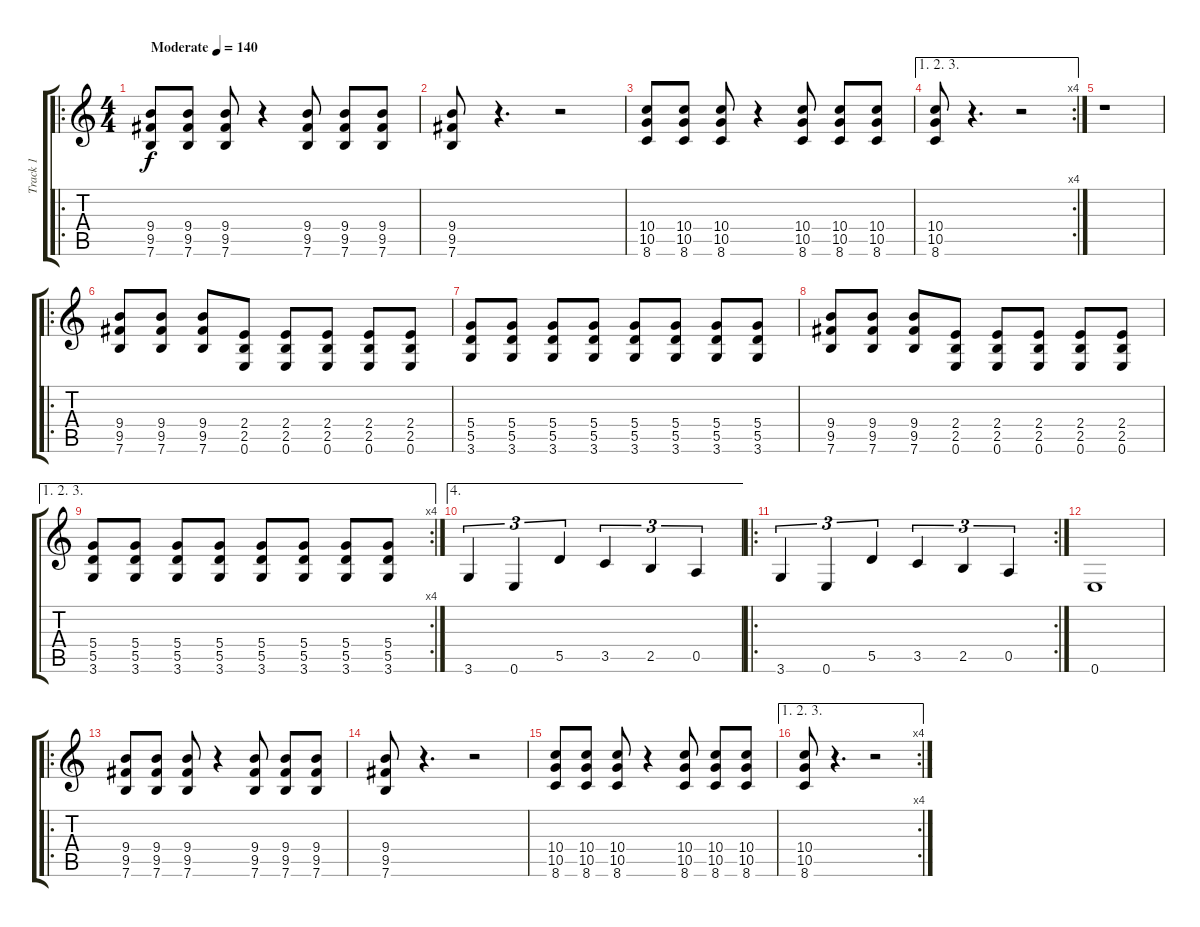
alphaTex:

\track ("Track 1" "Track 1") {instrument overdrivenguitar}
\staff {score tabs}
\tuning (E4 B3 G3 D3 A2 E2) {hide}
\ro
\ts (4 4)
\tempo (140 "Moderate")
\clef g2
\ks c
(9.4 9.5 7.6).8{dy f instrument overdrivenguitar} (9.4 9.5 7.6).8 (9.4 9.5 7.6).8 r.4 (9.4 9.5 7.6).8 (9.4 9.5 7.6).8 (9.4 9.5 7.6).8 |
(9.4 9.5 7.6).8 r.4{d} r.2 |
(10.4 10.5 8.6).8 (10.4 10.5 8.6).8 (10.4 10.5 8.6).8 r.4 (10.4 10.5 8.6).8 (10.4 10.5 8.6).8 (10.4 10.5 8.6).8 |
\ae (1 2 3)
\rc 4
(10.4 10.5 8.6).8 r.4{d} r.2 |
r.1 |
\ro
(9.4 9.5 7.6).8 (9.4 9.5 7.6).8 (9.4 9.5 7.6).8 (2.4 2.5 0.6).8 (2.4 2.5 0.6).8 (2.4 2.5 0.6).8 (2.4 2.5 0.6).8 (2.4 2.5 0.6).8 |
(5.4 5.5 3.6).8 (5.4 5.5 3.6).8 (5.4 5.5 3.6).8 (5.4 5.5 3.6).8 (5.4 5.5 3.6).8 (5.4 5.5 3.6).8 (5.4 5.5 3.6).8 (5.4 5.5 3.6).8 |
(9.4 9.5 7.6).8 (9.4 9.5 7.6).8 (9.4 9.5 7.6).8 (2.4 2.5 0.6).8 (2.4 2.5 0.6).8 (2.4 2.5 0.6).8 (2.4 2.5 0.6).8 (2.4 2.5 0.6).8 |
\ae (1 2 3)
\rc 4
(5.4 5.5 3.6).8 (5.4 5.5 3.6).8 (5.4 5.5 3.6).8 (5.4 5.5 3.6).8 (5.4 5.5 3.6).8 (5.4 5.5 3.6).8 (5.4 5.5 3.6).8 (5.4 5.5 3.6).8 |
\ae 4
3.6.4{tu (3 2)} 0.6.4{tu (3 2)} 5.5.4{tu (3 2)} 3.5.4{tu (3 2)} 2.5.4{tu (3 2)} 0.5.4{tu (3 2)} |
\ro
\rc 2
3.6.4{tu (3 2)} 0.6.4{tu (3 2)} 5.5.4{tu (3 2)} 3.5.4{tu (3 2)} 2.5.4{tu (3 2)} 0.5.4{tu (3 2)} |
0.6.1 |
\ro
(9.4 9.5 7.6).8 (9.4 9.5 7.6).8 (9.4 9.5 7.6).8 r.4 (9.4 9.5 7.6).8 (9.4 9.5 7.6).8 (9.4 9.5 7.6).8 |
(9.4 9.5 7.6).8 r.4{d} r.2 |
(10.4 10.5 8.6).8 (10.4 10.5 8.6).8 (10.4 10.5 8.6).8 r.4 (10.4 10.5 8.6).8 (10.4 10.5 8.6).8 (10.4 10.5 8.6).8 |
\ae (1 2 3)
\rc 4
(10.4 10.5 8.6).8 r.4{d} r.2
